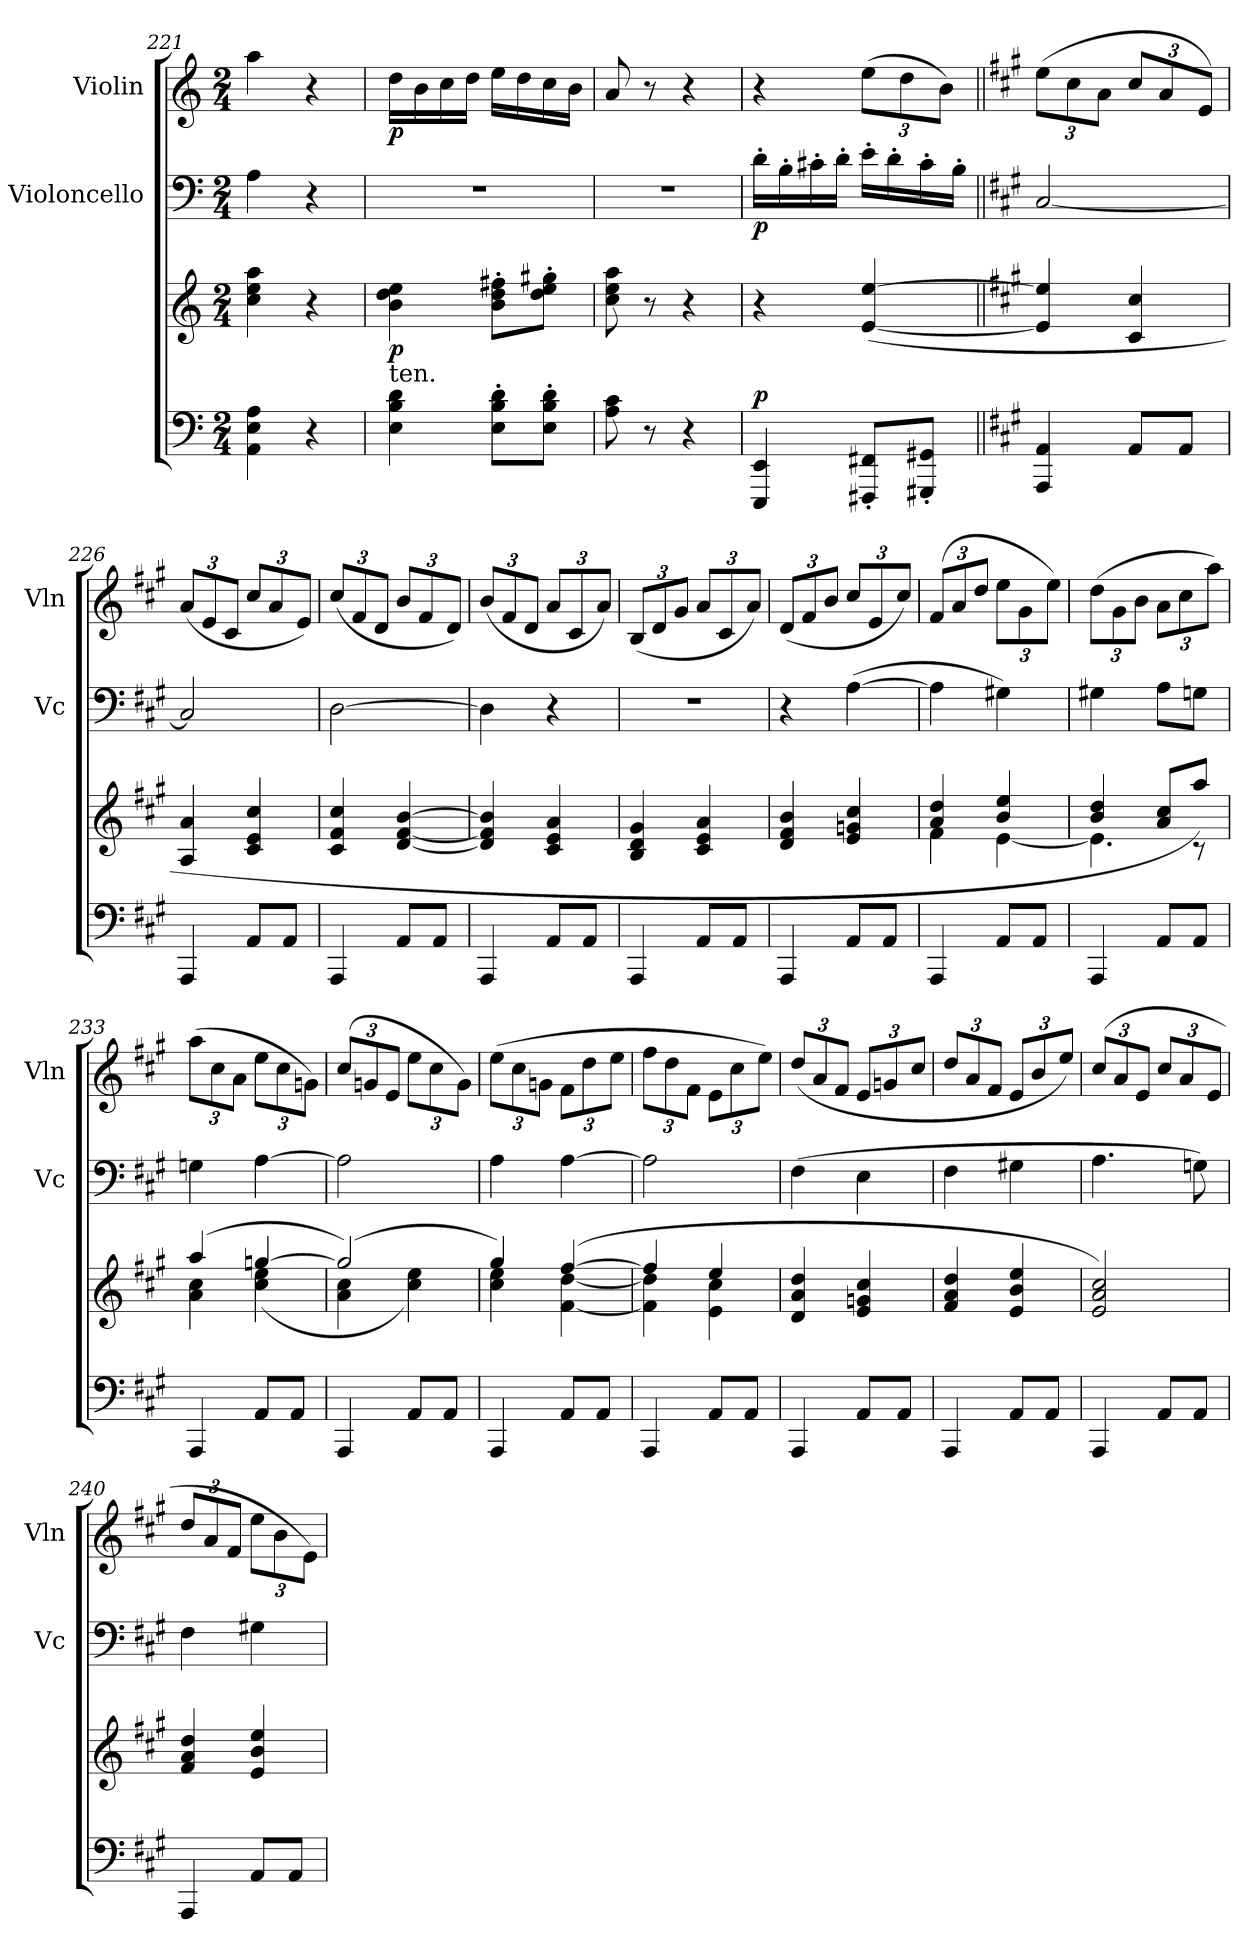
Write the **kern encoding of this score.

**kern	**kern	**dynam	**kern	**dynam	**kern	**dynam
*part3	*part3	*part3	*part2	*part2	*part1	*part1
*staff4	*staff3	*staff3/4	*staff2	*staff2	*staff1	*staff1
*	*	*	*I"Violoncello	*	*I"Violin	*
*	*	*	*I'Vc	*	*I'Vln	*
*clefF4	*clefG2	*	*clefF4	*	*clefG2	*
*k[]	*k[]	*	*k[]	*	*k[]	*
*M2/4	*M2/4	*	*M2/4	*	*M2/4	*
=221	=221	=221	=221	=221	=221	=221
4AA\ 4E\ 4A\	4cc\ 4ee\ 4aa\	.	4A\	.	4aa\	.
4r	4r	.	4r	.	4r	.
=222	=222	=222	=222	=222	=222	=222
!LO:TX:a:t=ten.	!	!	!	!	!	!
!	!	!LO:DY:b	!	!	!	!LO:DY:b
4E\ 4B\ 4d\	4b\ 4dd\ 4ee\	p	2r	.	16dd\LL	p
.	.	.	.	.	16b\	.
.	.	.	.	.	16cc\	.
.	.	.	.	.	16dd\JJ	.
8E'\ 8B'\ 8d'\L	8b'\ 8dd'\ 8ff#X'\L	.	.	.	16ee\LL	.
.	.	.	.	.	16dd\	.
8E'\ 8B'\ 8d'\J	8dd'\ 8ee'\ 8gg#X'\J	.	.	.	16cc\	.
.	.	.	.	.	16b\JJ	.
=223	=223	=223	=223	=223	=223	=223
8A\ 8c\	8cc\ 8ee\ 8aa\	.	2r	.	8a/	.
8r	8r	.	.	.	8r	.
4r	4r	.	.	.	4r	.
=224	=224	=224	=224	=224	=224	=224
!	!	!LO:DY:a=2	!	!LO:DY:b	!	!
4EEE/ 4EE/	4r	p	16d'\LL	p	4r	.
.	.	.	16B'\	.	.	.
.	.	.	16c#X'\	.	.	.
.	.	.	16d'\JJ	.	.	.
*	*	*	*	*	*Xbrackettup	*
8FFF#X'/ 8FF#X'/L	(>[4e/ [4ee/	.	16e'\LL	.	(>12ee\L	.
.	.	.	16d'\	.	.	.
.	.	.	.	.	12dd\	.
8GGG#X'/ 8GG#X'/J	.	.	16c#'\	.	.	.
.	.	.	.	.	12b\J)	.
.	.	.	16B'\JJ	.	.	.
=225||	=225||	=225||	=225||	=225||	=225||	=225||
*k[f#c#g#]	*k[f#c#g#]	*	*k[f#c#g#]	*	*k[f#c#g#]	*
4AAA/ 4AA/	4e]/ 4ee]/	.	[2C#/	.	(>12ee\L	.
.	.	.	.	.	12cc#\	.
.	.	.	.	.	12a\J	.
8AA/L	4c#/ 4cc#/	.	.	.	12cc#/L	.
.	.	.	.	.	12a/	.
8AA/J	.	.	.	.	.	.
.	.	.	.	.	12e/J)	.
=226	=226	=226	=226	=226	=226	=226
4AAA/	4A/ 4a/	.	2C#/]	.	(<12a/L	.
.	.	.	.	.	12e/	.
.	.	.	.	.	12c#/J	.
8AA/L	4c#/ 4e/ 4cc#/	.	.	.	12cc#/L	.
.	.	.	.	.	12a/	.
8AA/J	.	.	.	.	.	.
.	.	.	.	.	12e/J)	.
=227	=227	=227	=227	=227	=227	=227
4AAA/	4c#/ 4f#/ 4cc#/	.	[2D\	.	(<12cc#/L	.
.	.	.	.	.	12f#/	.
.	.	.	.	.	12d/J	.
8AA/L	[4d/ [4f#/ [4b/	.	.	.	12b/L	.
.	.	.	.	.	12f#/	.
8AA/J	.	.	.	.	.	.
.	.	.	.	.	12d/J)	.
=228	=228	=228	=228	=228	=228	=228
4AAA/	4d]/ 4f#]/ 4b]/	.	4D\]	.	(<12b/L	.
.	.	.	.	.	12f#/	.
.	.	.	.	.	12d/J	.
8AA/L	4c#/ 4e/ 4a/	.	4r	.	12a/L	.
.	.	.	.	.	12c#/	.
8AA/J	.	.	.	.	.	.
.	.	.	.	.	12a/J)	.
=229	=229	=229	=229	=229	=229	=229
4AAA/	4B/ 4d/ 4g#/	.	2r	.	(<12B/L	.
.	.	.	.	.	12d/	.
.	.	.	.	.	12g#/J	.
8AA/L	4c#/ 4e/ 4a/	.	.	.	12a/L	.
.	.	.	.	.	12c#/	.
8AA/J	.	.	.	.	.	.
.	.	.	.	.	12a/J)	.
=230	=230	=230	=230	=230	=230	=230
4AAA/	4d/ 4f#/ 4b/	.	4r	.	(<12d/L	.
.	.	.	.	.	12f#/	.
.	.	.	.	.	12b/J	.
8AA/L	4e/ 4gn/ 4cc#/	.	(>[4A\	.	12cc#/L	.
.	.	.	.	.	12e/	.
8AA/J	.	.	.	.	.	.
.	.	.	.	.	12cc#/J)	.
=231	=231	=231	=231	=231	=231	=231
*	*^	*	*	*	*	*
4AAA/	4a/ 4dd/	4f#\	.	4A\]	.	(>12f#/L	.
.	.	.	.	.	.	12a/	.
.	.	.	.	.	.	12dd/J	.
8AA/L	4b/ 4ee/	[4e\	.	4G#X\)	.	12ee\L	.
.	.	.	.	.	.	12g#\	.
8AA/J	.	.	.	.	.	.	.
.	.	.	.	.	.	12ee\J)	.
=232	=232	=232	=232	=232	=232	=232	=232
4AAA/	4b/ 4dd/	4.e\]	.	4G#X\	.	(>12dd\L	.
.	.	.	.	.	.	12g#\	.
.	.	.	.	.	.	12b\J	.
8AA/L	8a/ 8cc#/L	.	.	8A\L	.	12a\L	.
.	.	.	.	.	.	12cc#\	.
8AA/J	8aa/J)	8r	.	8Gn\J	.	.	.
.	.	.	.	.	.	12aa\J)	.
=233	=233	=233	=233	=233	=233	=233	=233
4AAA/	(>4aa/	4a\ 4cc#\	.	4Gn\	.	(>12aa\L	.
.	.	.	.	.	.	12cc#\	.
.	.	.	.	.	.	12a\J	.
8AA/L	[4ggn/	(<4cc#\ 4ee\	.	[4A\	.	12ee\L	.
.	.	.	.	.	.	12cc#\	.
8AA/J	.	.	.	.	.	.	.
.	.	.	.	.	.	12gn\J)	.
=234	=234	=234	=234	=234	=234	=234	=234
4AAA/	(>2gg/])	4a\ 4cc#\	.	2A\]	.	(>12cc#/L	.
.	.	.	.	.	.	12gn/	.
.	.	.	.	.	.	12e/J	.
8AA/L	.	4cc#\ 4ee\)	.	.	.	12ee\L	.
.	.	.	.	.	.	12cc#\	.
8AA/J	.	.	.	.	.	.	.
.	.	.	.	.	.	12g\J)	.
=235	=235	=235	=235	=235	=235	=235	=235
4AAA/	4gg#/)	4cc#\ 4ee\	.	4A\	.	(>12ee\L	.
.	.	.	.	.	.	12cc#\	.
.	.	.	.	.	.	12gn\J	.
8AA/L	(>[4ff#/	[4f#\ [4dd\	.	[4A\	.	12f#\L	.
.	.	.	.	.	.	12dd\	.
8AA/J	.	.	.	.	.	.	.
.	.	.	.	.	.	12ee\J	.
=236	=236	=236	=236	=236	=236	=236	=236
4AAA/	4ff#/]	4f#]\ 4dd]\	.	2A\]	.	12ff#\L	.
.	.	.	.	.	.	12dd\	.
.	.	.	.	.	.	12f#\J	.
8AA/L	4ee/	4e\ 4cc#\	.	.	.	12e\L	.
.	.	.	.	.	.	12cc#\	.
8AA/J	.	.	.	.	.	.	.
.	.	.	.	.	.	12ee\J)	.
*	*v	*v	*	*	*	*	*
=237	=237	=237	=237	=237	=237	=237
4AAA/	4d/ 4a/ 4dd/	.	(>4F#\	.	(<12dd/L	.
.	.	.	.	.	12a/	.
.	.	.	.	.	12f#/J	.
8AA/L	4e/ 4gn/ 4cc#/	.	4E\	.	12e/L	.
.	.	.	.	.	12gn/	.
8AA/J	.	.	.	.	.	.
.	.	.	.	.	12cc#/J	.
=238	=238	=238	=238	=238	=238	=238
4AAA/	4f#/ 4a/ 4dd/	.	4F#\	.	12dd/L	.
.	.	.	.	.	12a/	.
.	.	.	.	.	12f#/J	.
8AA/L	4e/ 4b/ 4ee/	.	4G#X\	.	12e/L	.
.	.	.	.	.	12b/	.
8AA/J	.	.	.	.	.	.
.	.	.	.	.	12ee/J)	.
=239	=239	=239	=239	=239	=239	=239
4AAA/	2e/ 2a/ 2cc#/)	.	4.A\	.	(>12cc#/L	.
.	.	.	.	.	12a/	.
.	.	.	.	.	12e/J	.
8AA/L	.	.	.	.	12cc#/L	.
.	.	.	.	.	12a/	.
8AA/J	.	.	8Gn\)	.	.	.
.	.	.	.	.	12e/J	.
=240	=240	=240	=240	=240	=240	=240
!	!	!LO:DY:b	!	!LO:DY:b	!	!LO:DY:b
4AAA/	4f#/ 4a/ 4dd/	dimin.	4F#\	dimin.	12dd/L	dimin.
.	.	.	.	.	12a/	.
.	.	.	.	.	12f#/J	.
8AA/L	4e/ 4b/ 4ee/	.	4G#X\	.	12ee\L	.
.	.	.	.	.	12b\	.
8AA/J	.	.	.	.	.	.
.	.	.	.	.	12e\J)	.
=	=	=	=	=	=	=
*-	*-	*-	*-	*-	*-	*-
